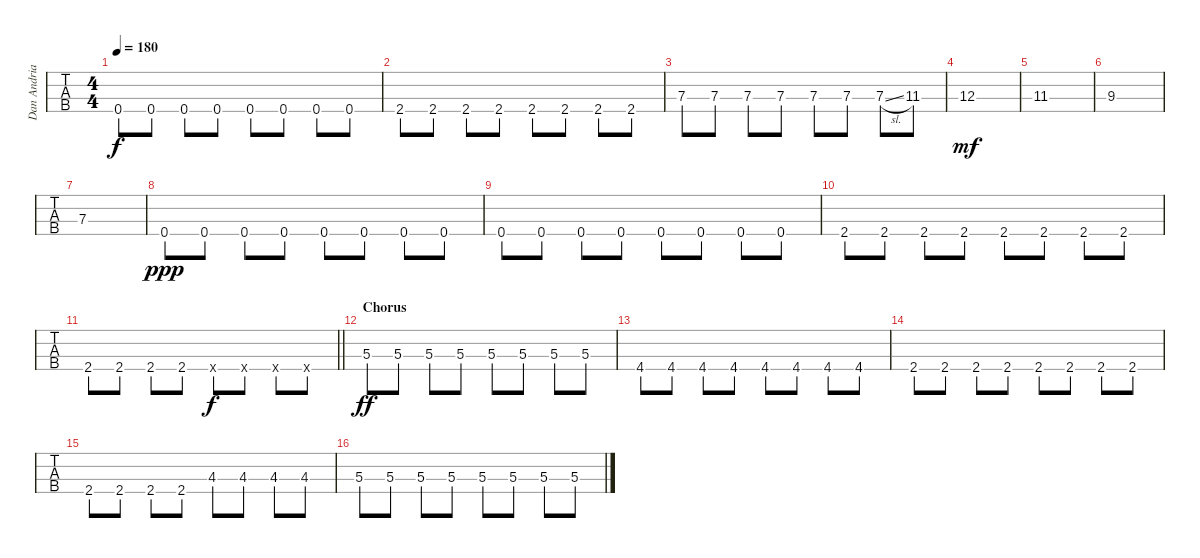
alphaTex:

\track ("Dan Andriano - Bass" "Dan Andria") {instrument electricbassfinger}
\staff {tabs}
\tuning (G2 D2 A1 D1) {hide}
\ts (4 4)
\tempo 180
\clef f4
\ks a
0.4.8{dy f} 0.4.8 0.4.8 0.4.8 0.4.8 0.4.8 0.4.8 0.4.8 |
2.4.8 2.4.8 2.4.8 2.4.8 2.4.8 2.4.8 2.4.8 2.4.8 |
7.3.8 7.3.8 7.3.8 7.3.8 7.3.8 7.3.8 7.3{sl}.8 11.3.8 |
12.3.1{dy mf} |
11.3.1 |
9.3.1 |
7.3.1 |
0.4.8{dy ppp} 0.4.8 0.4.8 0.4.8 0.4.8 0.4.8 0.4.8 0.4.8 |
0.4.8 0.4.8 0.4.8 0.4.8 0.4.8 0.4.8 0.4.8 0.4.8 |
2.4.8 2.4.8 2.4.8 2.4.8 2.4.8 2.4.8 2.4.8 2.4.8 |
\barLineRight lightlight
2.4.8 2.4.8 2.4.8 2.4.8 2.4{x}.8{dy f} 2.4{x}.8 2.4{x}.8 2.4{x}.8 |
\section ("" "Chorus")
5.3.8{dy ff} 5.3.8 5.3.8 5.3.8 5.3.8 5.3.8 5.3.8 5.3.8 |
4.4.8 4.4.8 4.4.8 4.4.8 4.4.8 4.4.8 4.4.8 4.4.8 |
2.4.8 2.4.8 2.4.8 2.4.8 2.4.8 2.4.8 2.4.8 2.4.8 |
2.4.8 2.4.8 2.4.8 2.4.8 4.3.8 4.3.8 4.3.8 4.3.8 |
5.3.8 5.3.8 5.3.8 5.3.8 5.3.8 5.3.8 5.3.8 5.3.8
